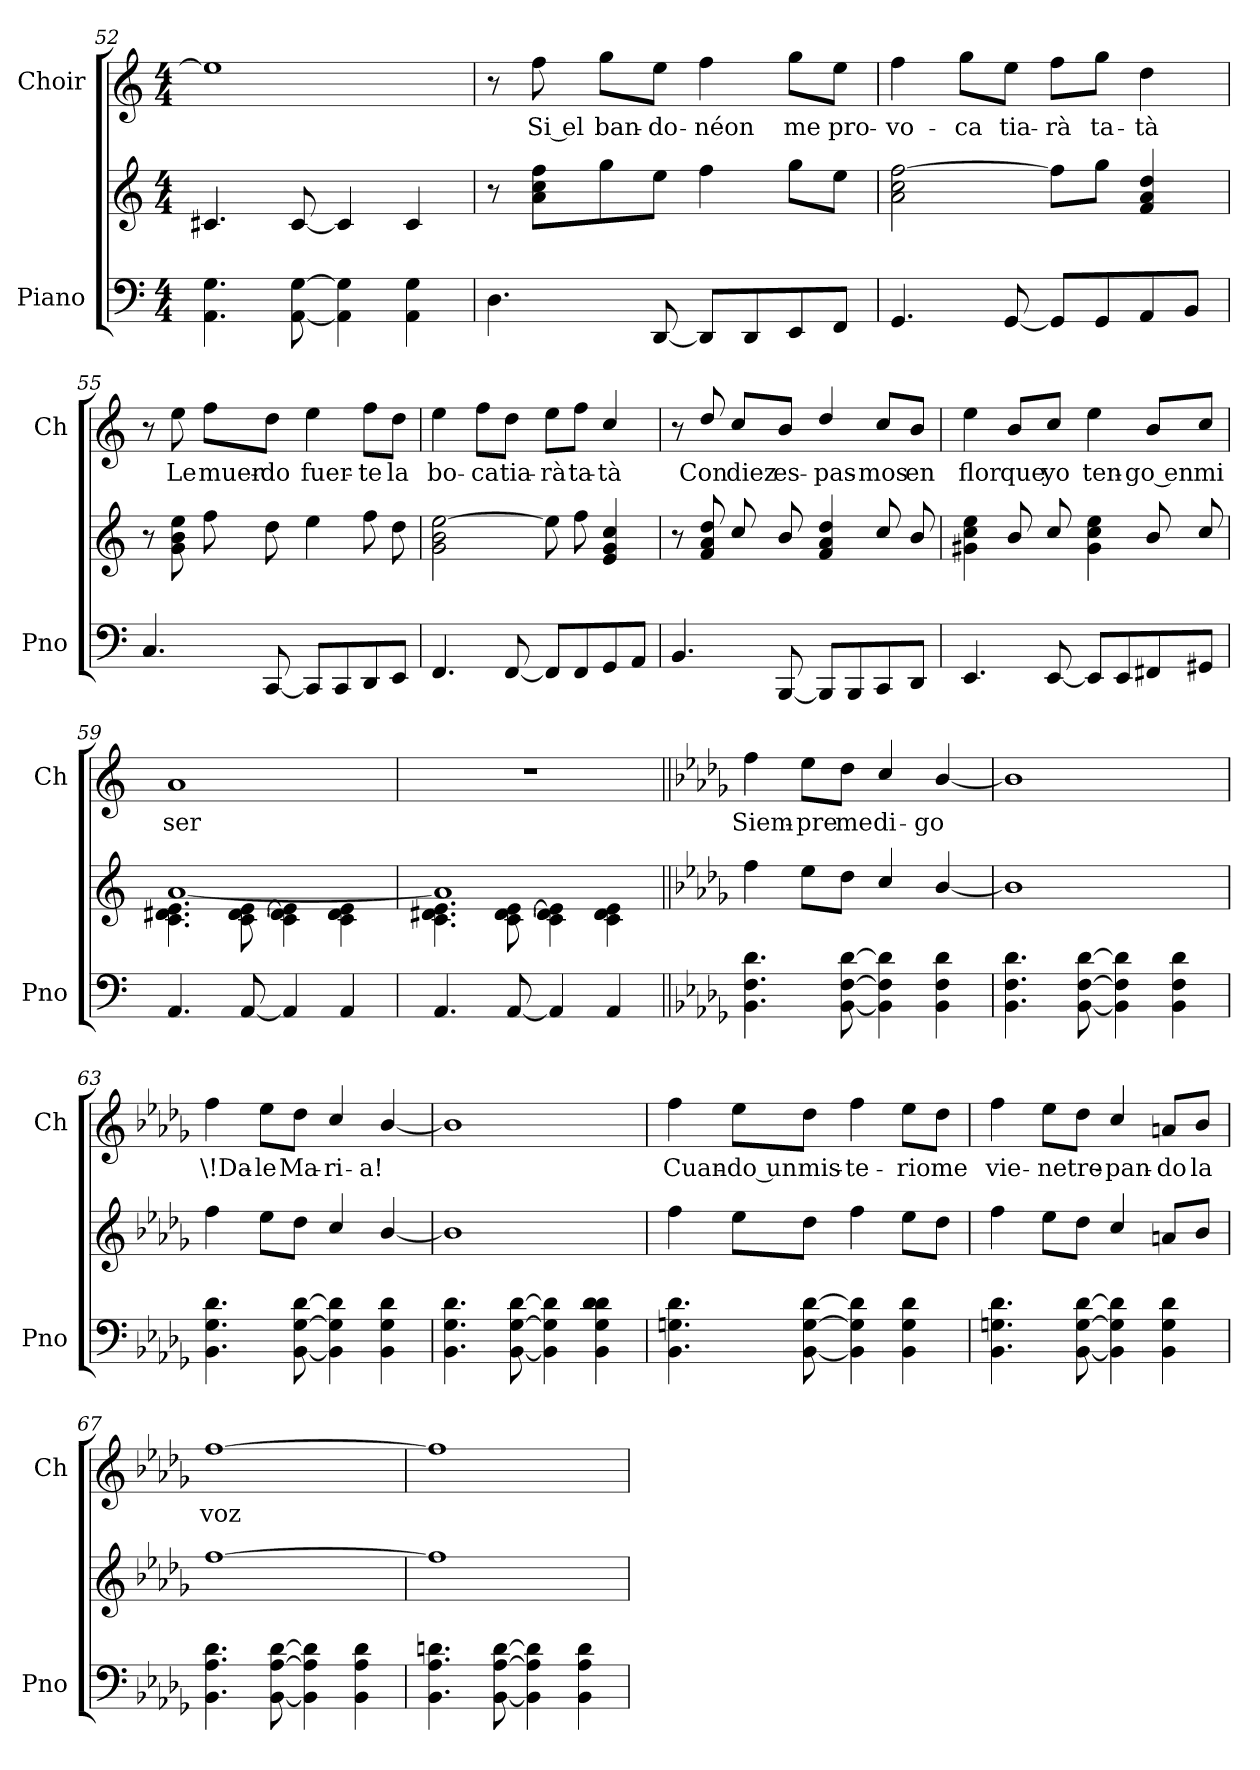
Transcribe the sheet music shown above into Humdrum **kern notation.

**kern	**kern	**kern	**text
*part2	*part2	*part1	*part1
*staff3	*staff2	*staff1	*staff1
*I"Piano	*	*I"Choir	*
*I'Pno	*	*I'Ch	*
*clefF4	*clefG2	*clefG2	*
*k[]	*k[]	*k[]	*
*C:	*C:	*C:	*
*M4/4	*M4/4	*M4/4	*
=52	=52	=52	=52
4.AA\ 4.G\	4.c#X/	1ee]	.
[8AA\ [8G\	[8c#/	.	.
4AA\] 4G\]	4c#/]	.	.
4AA\ 4G\	4c#/	.	.
=53	=53	=53	=53
4.D\	8r	8r	.
.	8a\ 8cc\ 8ff\L	8ff\	Si el
.	8gg\	8gg\L	ban-
[8DD/	8ee\J	8ee\J	-do-
8DD/L]	4ff\	4ff\	-néon
8DD/	.	.	.
8EE/	8gg\L	8gg\L	me
8FF/J	8ee\J	8ee\J	pro-
=54	=54	=54	=54
4.GG/	2a\ 2cc\ [2ff\	4ff\	-vo-
.	.	8gg\L	-ca
[8GG/	.	8ee\J	tia-
8GG/L]	8ff\L]	8ff\L	-rà
8GG/	8gg\J	8gg\J	ta-
8AA/	4f/ 4a/ 4dd/	4dd\	-tà
8BB/J	.	.	.
!!LO:LB:g=z
=55	=55	=55	=55
4.C/	8r	8r	.
.	8g\ 8b\ 8ee\	8ee\	Le
.	8ff\	8ff\L	muer-
[8CC/	8dd\	8dd\J	-do
8CC/L]	4ee\	4ee\	fuer-
8CC/	.	.	.
8DD/	8ff\	8ff\L	-te
8EE/J	8dd\	8dd\J	la
=56	=56	=56	=56
4.FF/	2g\ 2b\ [2ee\	4ee\	bo-
.	.	8ff\L	-ca
[8FF/	.	8dd\J	tia-
8FF/L]	8ee\]	8ee\L	-rà
8FF/	8ff\	8ff\J	ta-
8GG/	4e/ 4g/ 4cc/	4cc/	-tà
8AA/J	.	.	.
=57	=57	=57	=57
4.BB/	8r	8r	.
.	8f/ 8a/ 8dd/	8dd/	Con
.	8cc/	8cc/L	diez
[8BBB/	8b/	8b/J	es-
8BBB/L]	4f/ 4a/ 4dd/	4dd/	-pas-
8BBB/	.	.	.
8CC/	8cc/	8cc/L	-mos
8DD/J	8b/	8b/J	en
=58	=58	=58	=58
4.EE/	4g#X\ 4cc\ 4ee\	4ee\	flor
.	8b/	8b/L	que
[8EE/	8cc/	8cc/J	yo
8EE/L]	4g#\ 4cc\ 4ee\	4ee\	ten-
8EE/	.	.	.
8FF#X/	8b/	8b/L	-go en
8GG#X/J	8cc/	8cc/J	mi
=59	=59	=59	=59
*	*^	*	*
4.AA/	4.c\ 4.d#X\ 4.e\	[1a	1a	ser
[8AA/	[8c\ [8d#\ [8e\	.	.	.
4AA/]	4c\] 4d#\] 4e\]	.	.	.
4AA/	4c\ 4d#\ 4e\	.	.	.
=60	=60	=60	=60	=60
4.AA/	4.c\ 4.d#X\ 4.e\	1a]	1r	.
[8AA/	[8c\ [8d#\ [8e\	.	.	.
4AA/]	4c\] 4d#\] 4e\]	.	.	.
4AA/	4c\ 4d#\ 4e\	.	.	.
*	*v	*v	*	*
!!LO:LB:g=z
=61||	=61||	=61||	=61||
*k[b-e-a-d-g-]	*k[b-e-a-d-g-]	*k[b-e-a-d-g-]	*
*D-:	*D-:	*D-:	*
4.BB-\ 4.F\ 4.d-\	4ff\	4ff\	Siem-
.	8ee-\L	8ee-\L	-pre
[8BB-\ [8F\ [8d-\	8dd-\J	8dd-\J	me
4BB-\] 4F\] 4d-\]	4cc/	4cc/	di-
4BB-\ 4F\ 4d-\	[4b-/	[4b-/	-go
=62	=62	=62	=62
4.BB-\ 4.F\ 4.d-\	1b-]	1b-]	.
[8BB-\ [8F\ [8d-\	.	.	.
4BB-\] 4F\] 4d-\]	.	.	.
4BB-\ 4F\ 4d-\	.	.	.
!!LO:PB:g=z
=63	=63	=63	=63
4.BB-\ 4.G-\ 4.d-\	4ff\	4ff\	\!Da-
.	8ee-\L	8ee-\L	-le
[8BB-\ [8G-\ [8d-\	8dd-\J	8dd-\J	Ma-
4BB-\] 4G-\] 4d-\]	4cc/	4cc/	-ri-
4BB-\ 4G-\ 4d-\	[4b-/	[4b-/	-a!
=64	=64	=64	=64
4.BB-\ 4.G-\ 4.d-\	1b-]	1b-]	.
[8BB-\ [8G-\ [8d-\	.	.	.
4BB-\] 4G-\] 4d-\]	.	.	.
4BB-\ 4G-\ 4d-\ 4d-\	.	.	.
=65	=65	=65	=65
4.BB-\ 4.Gn\ 4.d-\	4ff\	4ff\	Cuan-
.	8ee-\L	8ee-\L	-do un
[8BB-\ [8G\ [8d-\	8dd-\J	8dd-\J	mis-
4BB-\] 4G\] 4d-\]	4ff\	4ff\	-te-
4BB-\ 4G\ 4d-\	8ee-\L	8ee-\L	-rio
.	8dd-\J	8dd-\J	me
=66	=66	=66	=66
4.BB-\ 4.Gn\ 4.d-\	4ff\	4ff\	vie-
.	8ee-\L	8ee-\L	-ne
[8BB-\ [8G\ [8d-\	8dd-\J	8dd-\J	tre-
4BB-\] 4G\] 4d-\]	4cc/	4cc/	-pan-
4BB-\ 4G\ 4d-\	8an/L	8an/L	-do
.	8b-/J	8b-/J	la
=67	=67	=67	=67
4.BB-\ 4.A-\ 4.d-\	[1ff	[1ff	voz
[8BB-\ [8A-\ [8d-\	.	.	.
4BB-\] 4A-\] 4d-\]	.	.	.
4BB-\ 4A-\ 4d-\	.	.	.
=68	=68	=68	=68
4.BB-\ 4.A-\ 4.dn\	1ff]	1ff]	.
[8BB-\ [8A-\ [8d\	.	.	.
4BB-\] 4A-\] 4d\]	.	.	.
4BB-\ 4A-\ 4d\	.	.	.
=	=	=	=
*-	*-	*-	*-
